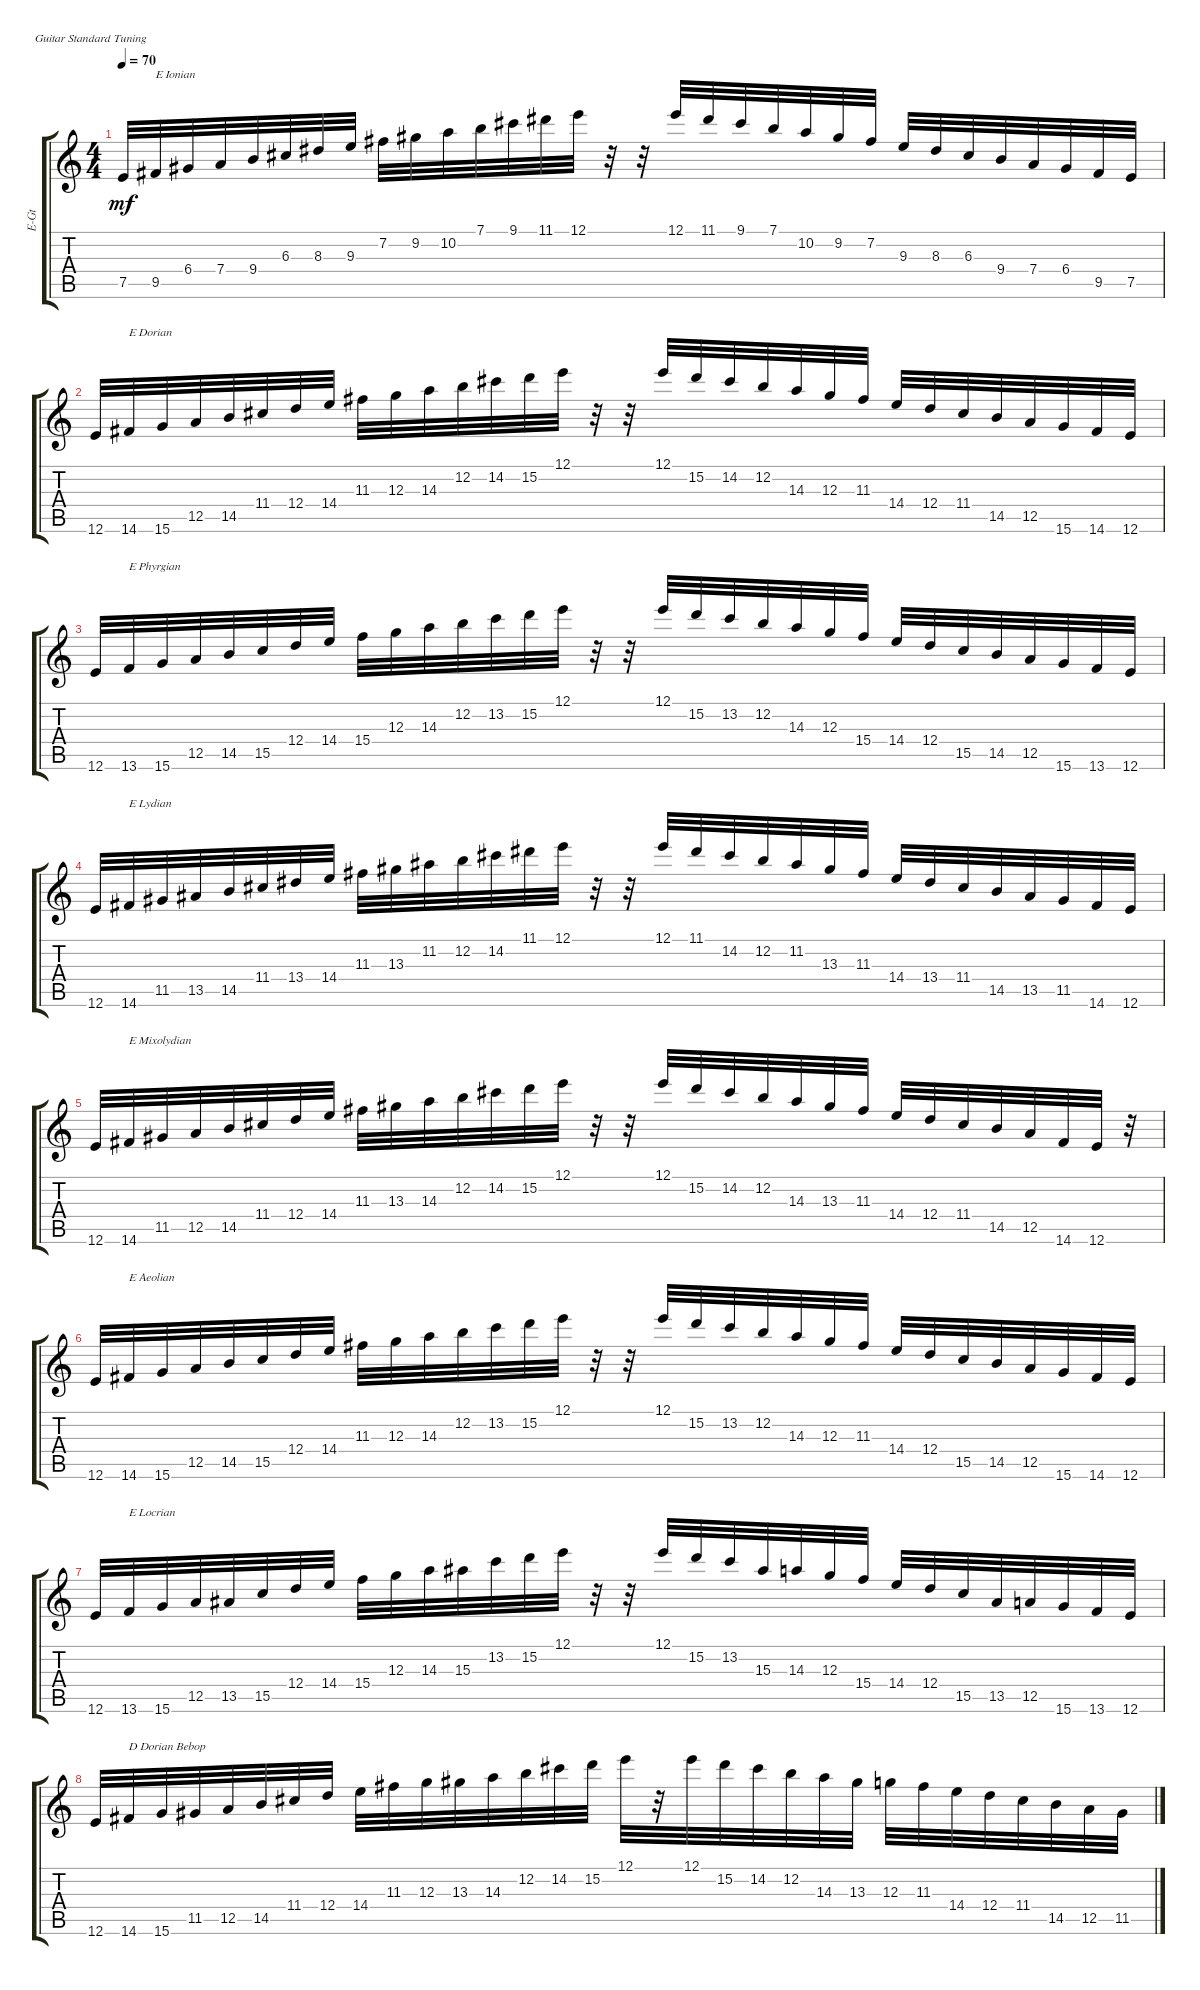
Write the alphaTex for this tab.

\defaultSystemsLayout 4
\bracketExtendMode groupsimilarinstruments
\otherSystemsTrackNameOrientation horizontal
\track ("Electric Guitar" "E-Gt") {instrument overdrivenguitar}
\staff {score tabs}
\tuning (E4 B3 G3 D3 A2 E2)
\ts (4 4)
\tempo 70
\clef g2
\ks c
7.5.32{dy mf beam Up} 9.5{acc #}.32{txt "E Ionian" beam Up} 6.4{acc #}.32{beam Up} 7.4.32{beam Up} 9.4.32{beam Up} 6.3{acc #}.32{beam Up} 8.3{acc #}.32{beam Up} 9.3.32{beam Up} 7.2{acc #}.32{beam Down} 9.2{acc #}.32{beam Down} 10.2.32{beam Down} 7.1.32{beam Down} 9.1{acc #}.32{beam Down} 11.1{acc #}.32{beam Down} 12.1.32{beam Down} r.32{beam Up} r.32{beam Up} 12.1.32{beam Down} 11.1{acc #}.32{beam Down} 9.1{acc #}.32{beam Down} 7.1.32{beam Down} 10.2.32{beam Down} 9.2{acc #}.32{beam Down} 7.2{acc #}.32{beam Down} 9.3.32{beam Up} 8.3{acc #}.32{beam Up} 6.3{acc #}.32{beam Up} 9.4.32{beam Up} 7.4.32{beam Up} 6.4{acc #}.32{beam Up} 9.5{acc #}.32{beam Up} 7.5.32{beam Up} |
12.6.32{beam Up} 14.6{acc #}.32{txt "E Dorian" beam Up} 15.6.32{beam Up} 12.5.32{beam Up} 14.5.32{beam Up} 11.4{acc #}.32{beam Up} 12.4.32{beam Up} 14.4.32{beam Up} 11.3{acc #}.32{beam Down} 12.3.32{beam Down} 14.3.32{beam Down} 12.2.32{beam Down} 14.2{acc #}.32{beam Down} 15.2.32{beam Down} 12.1.32{beam Down} r.32{beam Up} r.32{beam Up} 12.1.32{beam Down} 15.2.32{beam Down} 14.2{acc #}.32{beam Down} 12.2.32{beam Down} 14.3.32{beam Down} 12.3.32{beam Down} 11.3{acc #}.32{beam Down} 14.4.32{beam Up} 12.4.32{beam Up} 11.4{acc #}.32{beam Up} 14.5.32{beam Up} 12.5.32{beam Up} 15.6.32{beam Up} 14.6{acc #}.32{beam Up} 12.6.32{beam Up} |
12.6.32{beam Up} 13.6.32{txt "E Phyrgian" beam Up} 15.6.32{beam Up} 12.5.32{beam Up} 14.5.32{beam Up} 15.5.32{beam Up} 12.4.32{beam Up} 14.4.32{beam Up} 15.4.32{beam Down} 12.3.32{beam Down} 14.3.32{beam Down} 12.2.32{beam Down} 13.2.32{beam Down} 15.2.32{beam Down} 12.1.32{beam Down} r.32{beam Up} r.32{beam Up} 12.1.32{beam Down} 15.2.32{beam Down} 13.2.32{beam Down} 12.2.32{beam Down} 14.3.32{beam Down} 12.3.32{beam Down} 15.4.32{beam Down} 14.4.32{beam Up} 12.4.32{beam Up} 15.5.32{beam Up} 14.5.32{beam Up} 12.5.32{beam Up} 15.6.32{beam Up} 13.6.32{beam Up} 12.6.32{beam Up} |
12.6.32{beam Up} 14.6{acc #}.32{txt "E Lydian" beam Up} 11.5{acc #}.32{beam Up} 13.5{acc #}.32{beam Up} 14.5.32{beam Up} 11.4{acc #}.32{beam Up} 13.4{acc #}.32{beam Up} 14.4.32{beam Up} 11.3{acc #}.32{beam Down} 13.3{acc #}.32{beam Down} 11.2{acc #}.32{beam Down} 12.2.32{beam Down} 14.2{acc #}.32{beam Down} 11.1{acc #}.32{beam Down} 12.1.32{beam Down} r.32{beam Up} r.32{beam Up} 12.1.32{beam Down} 11.1{acc #}.32{beam Down} 14.2{acc #}.32{beam Down} 12.2.32{beam Down} 11.2{acc #}.32{beam Down} 13.3{acc #}.32{beam Down} 11.3{acc #}.32{beam Down} 14.4.32{beam Up} 13.4{acc #}.32{beam Up} 11.4{acc #}.32{beam Up} 14.5.32{beam Up} 13.5{acc #}.32{beam Up} 11.5{acc #}.32{beam Up} 14.6{acc #}.32{beam Up} 12.6.32{beam Up} |
12.6.32{beam Up} 14.6{acc #}.32{txt "E Mixolydian" beam Up} 11.5{acc #}.32{beam Up} 12.5.32{beam Up} 14.5.32{beam Up} 11.4{acc #}.32{beam Up} 12.4.32{beam Up} 14.4.32{beam Up} 11.3{acc #}.32{beam Down} 13.3{acc #}.32{beam Down} 14.3.32{beam Down} 12.2.32{beam Down} 14.2{acc #}.32{beam Down} 15.2.32{beam Down} 12.1.32{beam Down} r.32{beam Up} r.32{beam Up} 12.1.32{beam Down} 15.2.32{beam Down} 14.2{acc #}.32{beam Down} 12.2.32{beam Down} 14.3.32{beam Down} 13.3{acc #}.32{beam Down} 11.3{acc #}.32{beam Down} 14.4.32{beam Up} 12.4.32{beam Up} 11.4{acc #}.32{beam Up} 14.5.32{beam Up} 12.5.32{beam Up} 14.6{acc #}.32{beam Up} 12.6.32{beam Up} r.32{beam Up} |
12.6.32{beam Up} 14.6{acc #}.32{txt "E Aeolian" beam Up} 15.6.32{beam Up} 12.5.32{beam Up} 14.5.32{beam Up} 15.5.32{beam Up} 12.4.32{beam Up} 14.4.32{beam Up} 11.3{acc #}.32{beam Down} 12.3.32{beam Down} 14.3.32{beam Down} 12.2.32{beam Down} 13.2.32{beam Down} 15.2.32{beam Down} 12.1.32{beam Down} r.32{beam Up} r.32{beam Up} 12.1.32{beam Down} 15.2.32{beam Down} 13.2.32{beam Down} 12.2.32{beam Down} 14.3.32{beam Down} 12.3.32{beam Down} 11.3{acc #}.32{beam Down} 14.4.32{beam Up} 12.4.32{beam Up} 15.5.32{beam Up} 14.5.32{beam Up} 12.5.32{beam Up} 15.6.32{beam Up} 14.6{acc #}.32{beam Up} 12.6.32{beam Up} |
12.6.32{beam Up} 13.6.32{txt "E Locrian" beam Up} 15.6.32{beam Up} 12.5.32{beam Up} 13.5{acc #}.32{beam Up} 15.5.32{beam Up} 12.4.32{beam Up} 14.4.32{beam Up} 15.4.32{beam Down} 12.3.32{beam Down} 14.3.32{beam Down} 15.3{acc #}.32{beam Down} 13.2.32{beam Down} 15.2.32{beam Down} 12.1.32{beam Down} r.32{beam Up} r.32{beam Up} 12.1.32{beam Down} 15.2.32{beam Down} 13.2.32{beam Down} 15.3{acc #}.32{beam Down} 14.3.32{beam Down} 12.3.32{beam Down} 15.4.32{beam Down} 14.4.32{beam Up} 12.4.32{beam Up} 15.5.32{beam Up} 13.5{acc #}.32{beam Up} 12.5.32{beam Up} 15.6.32{beam Up} 13.6.32{beam Up} 12.6.32{beam Up} |
12.6.32{beam Up} 14.6{acc #}.32{txt "D Dorian Bebop" beam Up} 15.6.32{beam Up} 11.5{acc #}.32{beam Up} 12.5.32{beam Up} 14.5.32{beam Up} 11.4{acc #}.32{beam Up} 12.4.32{beam Up} 14.4.32{beam Down} 11.3{acc #}.32{beam Down} 12.3.32{beam Down} 13.3{acc #}.32{beam Down} 14.3.32{beam Down} 12.2.32{beam Down} 14.2{acc #}.32{beam Down} 15.2.32{beam Down} 12.1.32{beam Down} r.32{beam Down} 12.1.32{beam Down} 15.2.32{beam Down} 14.2{acc #}.32{beam Down} 12.2.32{beam Down} 14.3.32{beam Down} 13.3{acc #}.32{beam Down} 12.3.32{beam Down} 11.3{acc #}.32{beam Down} 14.4.32{beam Down} 12.4.32{beam Down} 11.4{acc #}.32{beam Down} 14.5.32{beam Down} 12.5.32{beam Down} 11.5{acc #}.32{beam Down}
